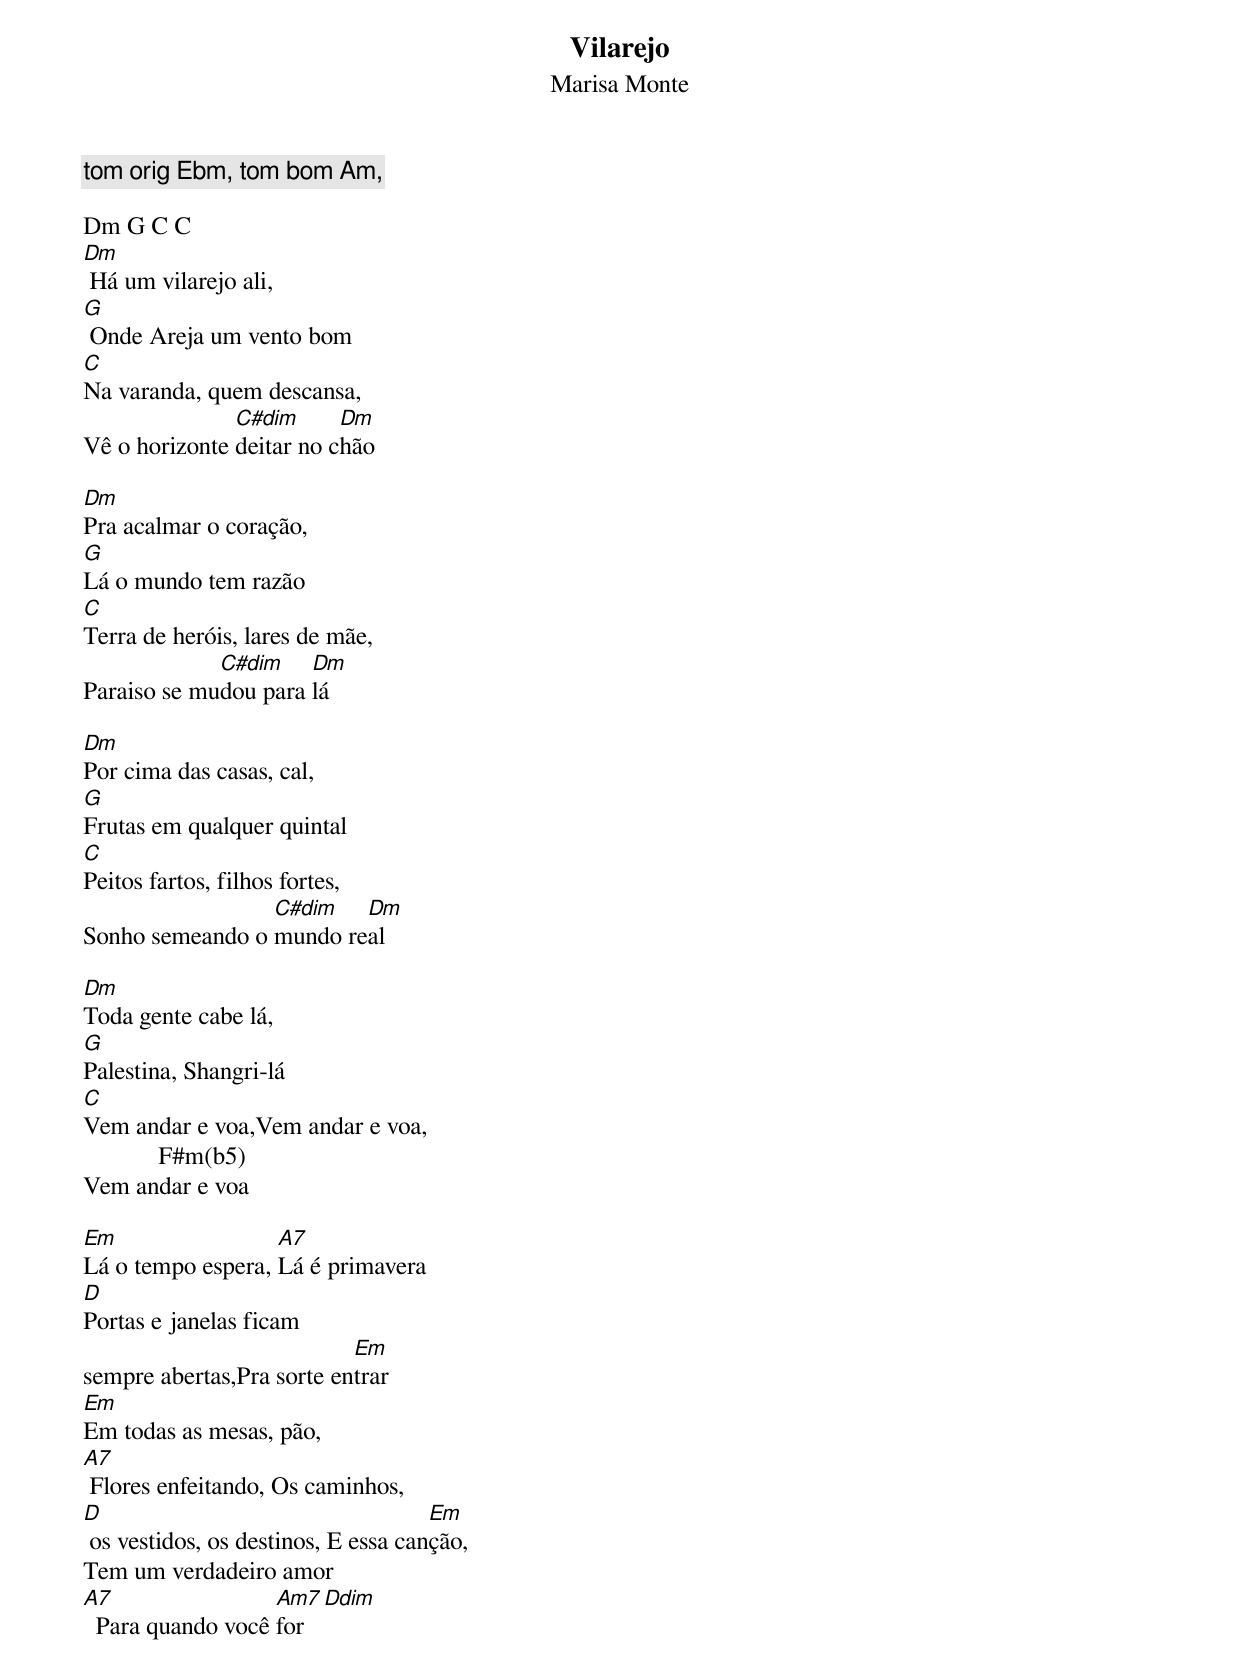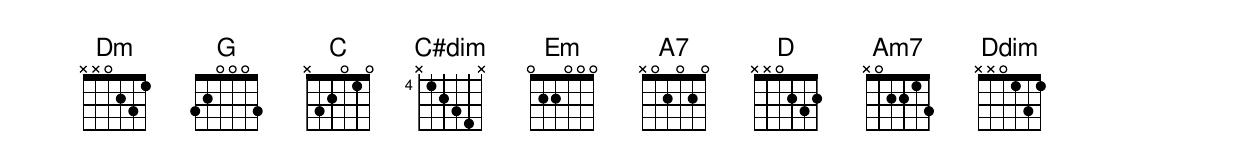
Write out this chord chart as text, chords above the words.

Vilarejo
Marisa Monte

tom orig Ebm, tom bom Am,

Dm G C C
Dm
 Há um vilarejo ali,
G
 Onde Areja um vento bom
C
Na varanda, quem descansa,
               C#dim      Dm
Vê o horizonte deitar no chão

Dm
Pra acalmar o coração,
G
Lá o mundo tem razão
C
Terra de heróis, lares de mãe,
             C#dim    Dm
Paraiso se mudou para lá

Dm
Por cima das casas, cal,
G
Frutas em qualquer quintal
C
Peitos fartos, filhos fortes,
                 C#dim   Dm
Sonho semeando o mundo real

Dm
Toda gente cabe lá,
G
Palestina, Shangri-lá
C
Vem andar e voa,Vem andar e voa,
            F#m(b5)
Vem andar e voa

Em                 A7
Lá o tempo espera, Lá é primavera
D
Portas e janelas ficam
                           Em
sempre abertas,Pra sorte entrar
Em
Em todas as mesas, pão,
A7
 Flores enfeitando, Os caminhos,
D                                    Em
 os vestidos, os destinos, E essa canção,
Tem um verdadeiro amor
A7                 Am7  Ddim
  Para quando você for
